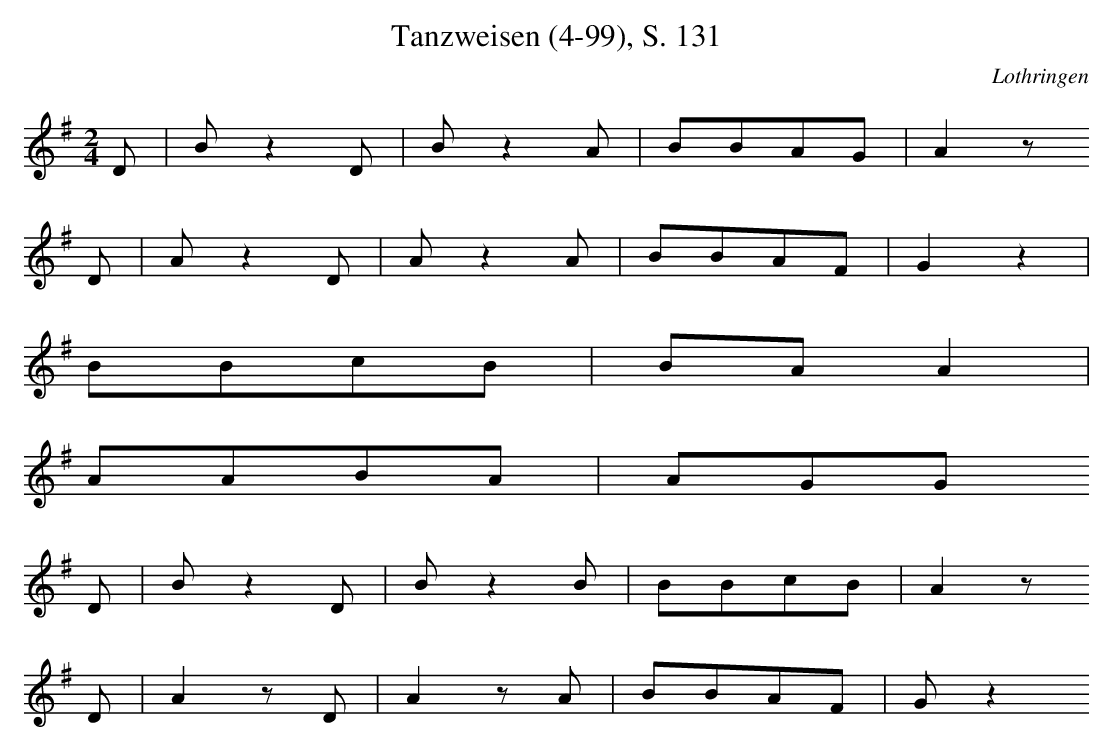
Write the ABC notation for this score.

X:1
T: Tanzweisen (4-99), S. 131
O: Lothringen
M: 2/4
L: 1/8
K: G
D | Bz2D | Bz2A | BBAG | A2z
D | Az2D | Az2A | BBAF | G2z2 |
BBcB | BAA2 |
AABA | AGG
D | Bz2D | Bz2B | BBcB | A2z
D | A2zD | A2zA | BBAF | Gz2
